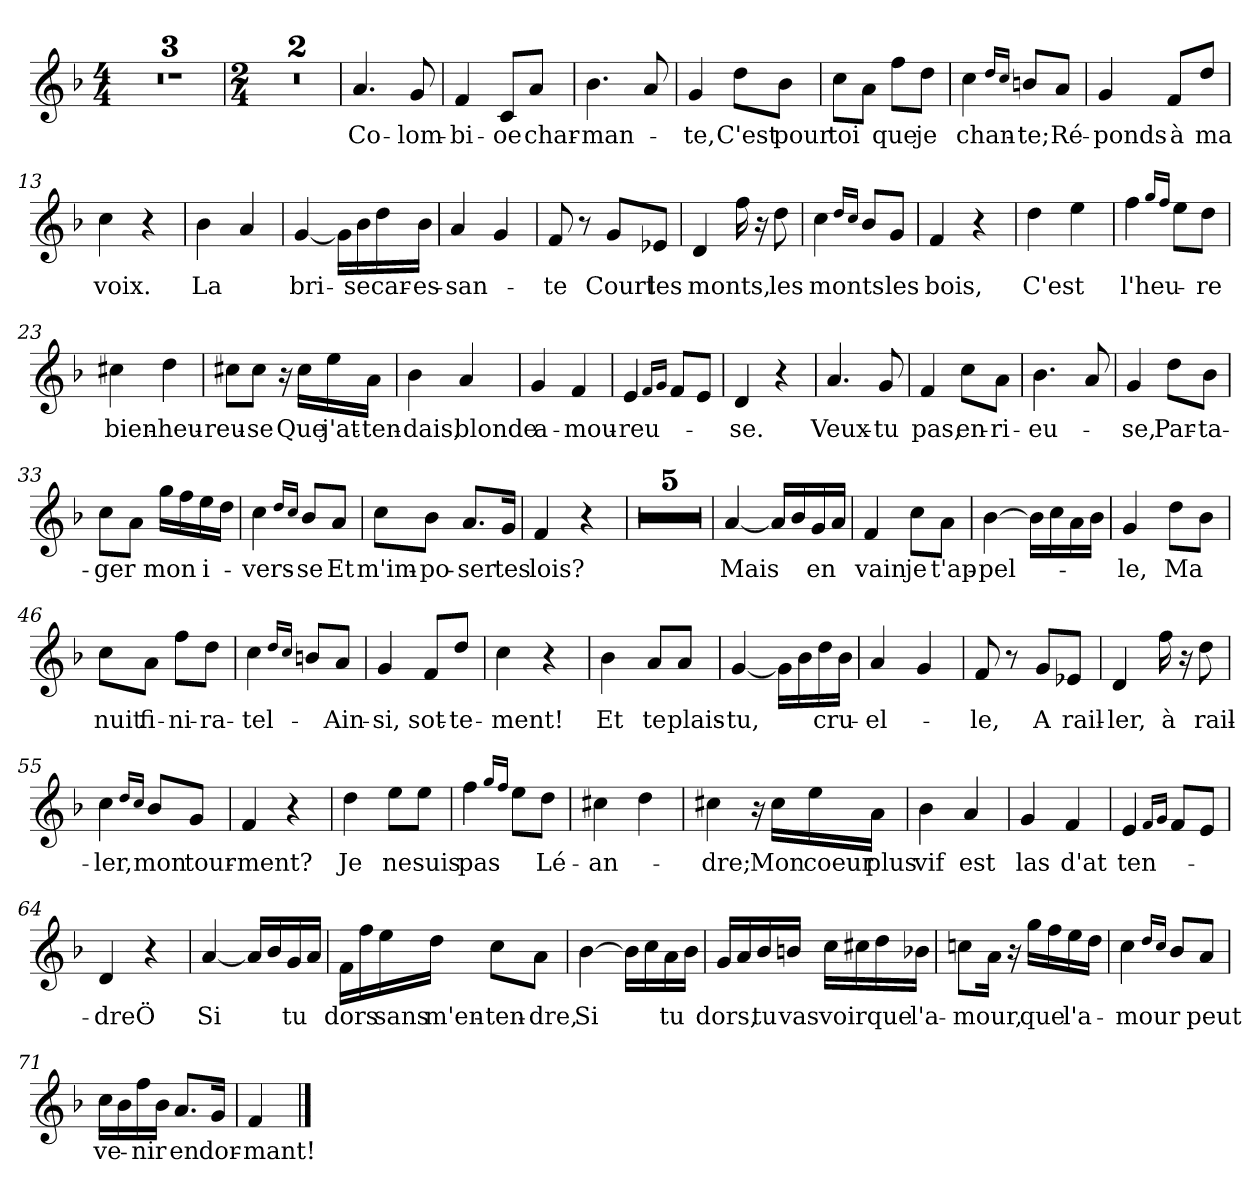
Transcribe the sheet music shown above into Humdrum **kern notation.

**kern	**text
*part1	*part1
*staff1	*staff1
*clefG2	*
*k[b-]	*
*M4/4	*
=1	=1
1r	.
=2	=2
1r	.
=3	=3
1r	.
=4	=4
*M2/4	*
2r	.
=5	=5
2r	.
=6	=6
!	!LO:LY:b
4.a/	Co-
!	!LO:LY:b
8g/	-lom-
=7	=7
!	!LO:LY:b
4f/	-bi-
!	!LO:LY:b
8c/L	-oe
!	!LO:LY:b
8a/J	char-
=8	=8
!	!LO:LY:b
4.b-\	-man-
8a/	.
=9	=9
!	!LO:LY:b
4g/	-te,
!	!LO:LY:b
8dd\L	C'est
!	!LO:LY:b
8b-\J	pour
=10	=10
!	!LO:LY:b
8cc\L	toi
8a\J	.
!	!LO:LY:b
8ff\L	que
!	!LO:LY:b
8dd\J	je
=11	=11
!	!LO:LY:b
4cc\	chan-
16qdd/LL	.
16qcc/JJ	.
!	!LO:LY:b
8bn/L	-te;
!	!LO:LY:b
8a/J	Ré-
=12	=12
!	!LO:LY:b
4g/	-ponds
!	!LO:LY:b
8f/L	à
!	!LO:LY:b
8dd/J	ma
!!LO:LB:g=z
=13	=13
!	!LO:LY:b
4cc\	voix.
4r	.
=14	=14
!	!LO:LY:b
4b-\	La
4a/	.
=15	=15
!	!LO:LY:b
[4g/	bri-
16g\LL]	.
!	!LO:LY:b
16b-\	-se
!	!LO:LY:b
16dd\	car-
!	!LO:LY:b
16b-\JJ	-es-
=16	=16
!	!LO:LY:b
4a/	-san-
4g/	.
=17	=17
!	!LO:LY:b
8f/	-te
8r	.
!	!LO:LY:b
8g/L	Court
!	!LO:LY:b
8e-X/J	les
=18	=18
!	!LO:LY:b
4d/	monts,
16ff\	.
16r	.
!	!LO:LY:b
8dd\	les
=19	=19
!	!LO:LY:b
4cc\	monts
16qdd/LL	.
16qcc/JJ	.
8b-/L	.
!	!LO:LY:b
8g/J	les
=20	=20
!	!LO:LY:b
4f/	bois,
4r	.
=21	=21
!	!LO:LY:b
4dd\	C'est
4ee\	.
=22	=22
!	!LO:LY:b
4ff\	l'heu-
16qgg/LL	.
16qff/JJ	.
8ee\L	.
!	!LO:LY:b
8dd\J	-re
=23	=23
!	!LO:LY:b
4cc#X\	bien-
!	!LO:LY:b
4dd\	-heu-
!!LO:LB:g=z
=24	=24
!	!LO:LY:b
8cc#X\L	-reu-
!	!LO:LY:b
8cc#\J	-se
16r	.
!	!LO:LY:b
16cc#\LL	Que
!	!LO:LY:b
16ee\	j'at-
!	!LO:LY:b
16a\JJ	-ten-
=25	=25
!	!LO:LY:b
4b-\	-dais,
!	!LO:LY:b
4a/	blonde
=26	=26
!	!LO:LY:b
4g/	a-
!	!LO:LY:b
4f/	-mou-
=27	=27
!	!LO:LY:b
4e/	-reu-
16qf/LL	.
16qg/JJ	.
8f/L	.
8e/J	.
=28	=28
!	!LO:LY:b
4d/	-se.
4r	.
=29	=29
!	!LO:LY:b
4.a/	Veux-
!	!LO:LY:b
8g/	-tu
=30	=30
!	!LO:LY:b
4f/	pas,
!	!LO:LY:b
8cc\L	en-
!	!LO:LY:b
8a\J	-ri-
=31	=31
!	!LO:LY:b
4.b-\	-eu-
8a/	.
=32	=32
!	!LO:LY:b
4g/	-se,
!	!LO:LY:b
8dd\L	Par-
!	!LO:LY:b
8b-\J	-ta-
=33	=33
!	!LO:LY:b
8cc\L	-ger
8a\J	.
!	!LO:LY:b
16gg\LL	mon
16ff\	.
!	!LO:LY:b
16ee\	i-
16dd\JJ	.
!!LO:LB:g=z
=34	=34
!	!LO:LY:b
4cc\	-vers-
16qdd/LL	.
16qcc/JJ	.
!	!LO:LY:b
8b-/L	-se
!	!LO:LY:b
8a/J	Et
=35	=35
!	!LO:LY:b
8cc\L	m'im-
!	!LO:LY:b
8b-\J	-po-
!	!LO:LY:b
8.a/L	-ser
!	!LO:LY:b
16g/Jk	tes
=36	=36
!	!LO:LY:b
4f/	lois?
4r	.
=37	=37
2r	.
=38	=38
2r	.
=39	=39
2r	.
=40	=40
2r	.
=41	=41
2r	.
=42	=42
!	!LO:LY:b
[4a/	Mais
16a/LL]	.
16b-/	.
!	!LO:LY:b
16g/	en
16a/JJ	.
=43	=43
!	!LO:LY:b
4f/	vain
!	!LO:LY:b
8cc\L	je
!	!LO:LY:b
8a\J	t'ap-
=44	=44
!	!LO:LY:b
[4b-\	-pel-
16b-\LL]	.
16cc\	.
16a\	.
16b-\JJ	.
=45	=45
!	!LO:LY:b
4g/	-le,
!	!LO:LY:b
8dd\L	Ma
8b-\J	.
!!LO:LB:g=z
=46	=46
!	!LO:LY:b
8cc\L	nuit
!	!LO:LY:b
8a\J	fi-
!	!LO:LY:b
8ff\L	-ni-
!	!LO:LY:b
8dd\J	-ra-
=47	=47
!	!LO:LY:b
4cc\	tel-
16qdd/LL	.
16qcc/JJ	.
8bn/L	.
!	!LO:LY:b
8a/J	Ain-
=48	=48
!	!LO:LY:b
4g/	-si,
!	!LO:LY:b
8f/L	sot-
!	!LO:LY:b
8dd/J	-te-
=49	=49
!	!LO:LY:b
4cc\	-ment!
4r	.
=50	=50
!	!LO:LY:b
4b-\	Et
!	!LO:LY:b
8a/L	te
!	!LO:LY:b
8a/J	plais-
=51	=51
!	!LO:LY:b
[4g/	tu,
16g\LL]	.
16b-\	.
!	!LO:LY:b
16dd\	cru-
16b-\JJ	.
=52	=52
!	!LO:LY:b
4a/	-el-
4g/	.
=53	=53
!	!LO:LY:b
8f/	-le,
8r	.
!	!LO:LY:b
8g/L	A
!	!LO:LY:b
8e-X/J	rail-
=54	=54
!	!LO:LY:b
4d/	-ler,
!	!LO:LY:b
16ff\	à
16r	.
!	!LO:LY:b
8dd\	rail-
=55	=55
!	!LO:LY:b
4cc\	-ler,
16qdd/LL	.
16qcc/JJ	.
!	!LO:LY:b
8b-/L	mon
!	!LO:LY:b
8g/J	tour-
!!LO:LB:g=z
=56	=56
!	!LO:LY:b
4f/	-ment?
4r	.
=57	=57
!	!LO:LY:b
4dd\	Je
!	!LO:LY:b
8ee\L	ne
!	!LO:LY:b
8ee\J	suis
=58	=58
!	!LO:LY:b
4ff\	pas
16qgg/LL	.
16qff/JJ	.
8ee\L	.
!	!LO:LY:b
8dd\J	Lé-
=59	=59
!	!LO:LY:b
4cc#X\	-an-
4dd\	.
=60	=60
!	!LO:LY:b
4cc#X\	-dre;
16r	.
!	!LO:LY:b
16cc#\LL	Mon
!	!LO:LY:b
16ee\	coeur
!	!LO:LY:b
16a\JJ	plus
=61	=61
!	!LO:LY:b
4b-\	vif
!	!LO:LY:b
4a/	est
=62	=62
!	!LO:LY:b
4g/	las
!	!LO:LY:b
4f/	d'at
=63	=63
!	!LO:LY:b
4e/	-ten-
16qf/LL	.
16qg/JJ	.
8f/L	.
8e/J	.
=64	=64
!	!LO:LY:b
4d/	-dreÖ
4r	.
=65	=65
!	!LO:LY:b
[4a/	Si
16a/LL]	.
16b-/	.
!	!LO:LY:b
16g/	tu
16a/JJ	.
!!LO:LB:g=z
=66	=66
!	!LO:LY:b
16f\LL	dors
16ff\	.
!	!LO:LY:b
16ee\	sans
!	!LO:LY:b
16dd\JJ	m'en-
!	!LO:LY:b
8cc\L	-ten-
!	!LO:LY:b
8a\J	-dre,
=67	=67
!	!LO:LY:b
[4b-\	Si
16b-\LL]	.
16cc\	.
!	!LO:LY:b
16a\	tu
16b-\JJ	.
=68	=68
!	!LO:LY:b
16g/LL	dors,
16a/	.
!	!LO:LY:b
16b-/	tu
!	!LO:LY:b
16bn/JJ	vas
!	!LO:LY:b
16cc\LL	voir
16cc#X\	.
!	!LO:LY:b
16dd\	que
!	!LO:LY:b
16b-X\JJ	l'a-
=69	=69
!	!LO:LY:b
8ccn\L	-mour,
16a\Jk	.
16r	.
!	!LO:LY:b
16gg\LL	que
16ff\	.
!	!LO:LY:b
16ee\	l'a-
16dd\JJ	.
=70	=70
!	!LO:LY:b
4cc\	-mour
16qdd/LL	.
16qcc/JJ	.
8b-/L	.
!	!LO:LY:b
8a/J	peut
=71	=71
!	!LO:LY:b
16cc\LL	ve-
16b-\	.
!	!LO:LY:b
16ff\	-nir
16b-\JJ	.
!	!LO:LY:b
8.a/L	en
!	!LO:LY:b
16g/Jk	dor-
=72	=72
!	!LO:LY:b
4f/	-mant!
==	==
*-	*-
